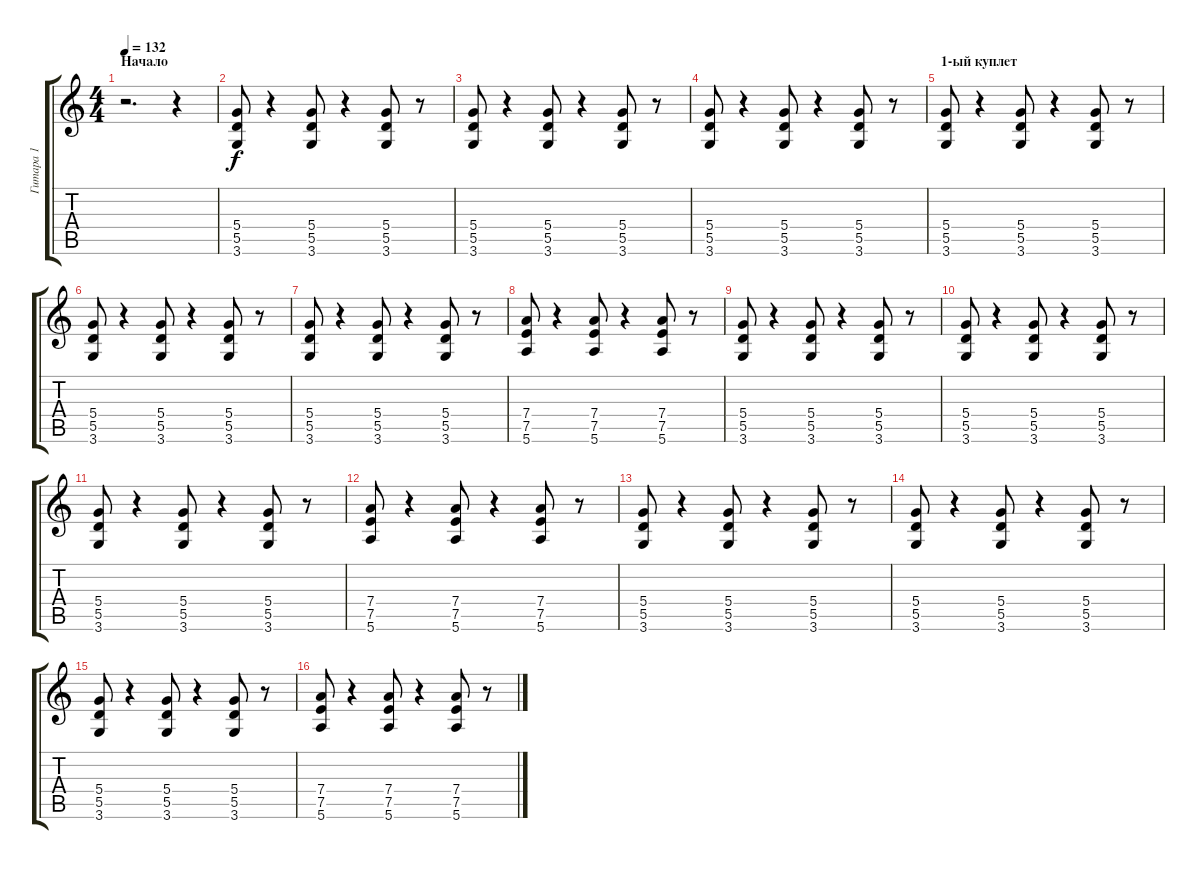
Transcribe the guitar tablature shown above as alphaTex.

\track ("Гитара 1" "Гитара 1") {instrument distortionguitar}
\staff {score tabs}
\tuning (E4 B3 G3 D3 A2 E2) {hide}
\ts (4 4)
\section ("" "Начало")
\tempo 132
\clef g2
\ks c
r.2{d dy f instrument distortionguitar} r.4 |
(5.4 5.5 3.6).8 r.4 (5.4 5.5 3.6).8 r.4 (5.4 5.5 3.6).8 r.8 |
(5.4 5.5 3.6).8 r.4 (5.4 5.5 3.6).8 r.4 (5.4 5.5 3.6).8 r.8 |
(5.4 5.5 3.6).8 r.4 (5.4 5.5 3.6).8 r.4 (5.4 5.5 3.6).8 r.8 |
\section ("" "1-ый куплет")
(5.4 5.5 3.6).8 r.4 (5.4 5.5 3.6).8 r.4 (5.4 5.5 3.6).8 r.8 |
(5.4 5.5 3.6).8 r.4 (5.4 5.5 3.6).8 r.4 (5.4 5.5 3.6).8 r.8 |
(5.4 5.5 3.6).8 r.4 (5.4 5.5 3.6).8 r.4 (5.4 5.5 3.6).8 r.8 |
(7.4 7.5 5.6).8 r.4 (7.4 7.5 5.6).8 r.4 (7.4 7.5 5.6).8 r.8 |
(5.4 5.5 3.6).8 r.4 (5.4 5.5 3.6).8 r.4 (5.4 5.5 3.6).8 r.8 |
(5.4 5.5 3.6).8 r.4 (5.4 5.5 3.6).8 r.4 (5.4 5.5 3.6).8 r.8 |
(5.4 5.5 3.6).8 r.4 (5.4 5.5 3.6).8 r.4 (5.4 5.5 3.6).8 r.8 |
(7.4 7.5 5.6).8 r.4 (7.4 7.5 5.6).8 r.4 (7.4 7.5 5.6).8 r.8 |
(5.4 5.5 3.6).8 r.4 (5.4 5.5 3.6).8 r.4 (5.4 5.5 3.6).8 r.8 |
(5.4 5.5 3.6).8 r.4 (5.4 5.5 3.6).8 r.4 (5.4 5.5 3.6).8 r.8 |
(5.4 5.5 3.6).8 r.4 (5.4 5.5 3.6).8 r.4 (5.4 5.5 3.6).8 r.8 |
(7.4 7.5 5.6).8 r.4 (7.4 7.5 5.6).8 r.4 (7.4 7.5 5.6).8 r.8
